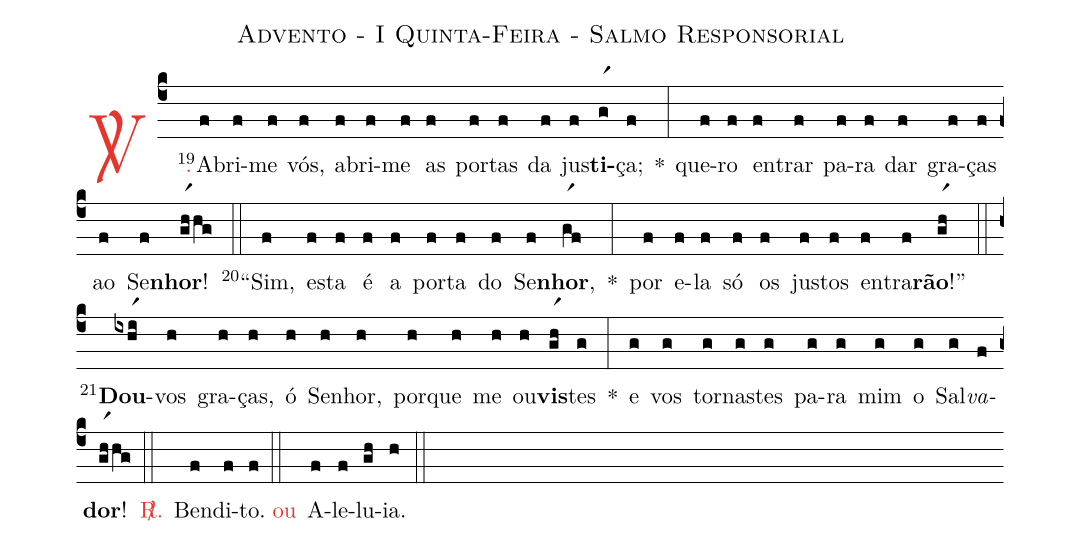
name: Advento - I Quinta-Feira - Salmo Responsorial;
%%
(c4)

<c><sp>V/</sp>.</c>() <v>\VSup{19}</v>A(f)bri-(f)me(f) vós,(f) a(f)bri-(f)me(f) as(f) por(f)tas(f) da(f) jus(f)<b>ti</b>(gr1)ça;(f) *(:)
que(f)ro(f) en(f)trar(f) pa(f)ra(f) dar(f) gra(f)ças(f) ao(f) Se(f)<b>nhor</b>!(ghr1hg)

(::)

<v>\VSup{20}</v>``Sim,(f) es(f)ta(f) é(f) a(f) por(f)ta(f) do(f) Se(f)<b>nhor</b>,(gr1f) *(:)
por(f) e(f)la(f) só(f) os(f) jus(f)tos(f) en(f)tra(f)<b>rão</b>!''(gr1h)

(::)

<v>\VSup{21}</v><b>Dou</b>-(ixhr1i)vos(h) gra(h)ças,(h) ó(h) Se(h)nhor,(h) por(h)que(h) me(h) ou(h)<b>vis</b>(gr1h)tes(g) *(:)
e(g) vos(g) tor(g)nas(g)tes(g) pa(g)ra(g) mim(g) o(g) Sal(g)<i>va</i>(f)<b>dor</b>!(gr1hhg)

(::)

<c><sp>R/</sp>.</c>() Ben(f)di(f)to.(f) (::) <c>ou</c>() A(f)le(f)lu(gh)ia.(h)

(::)
